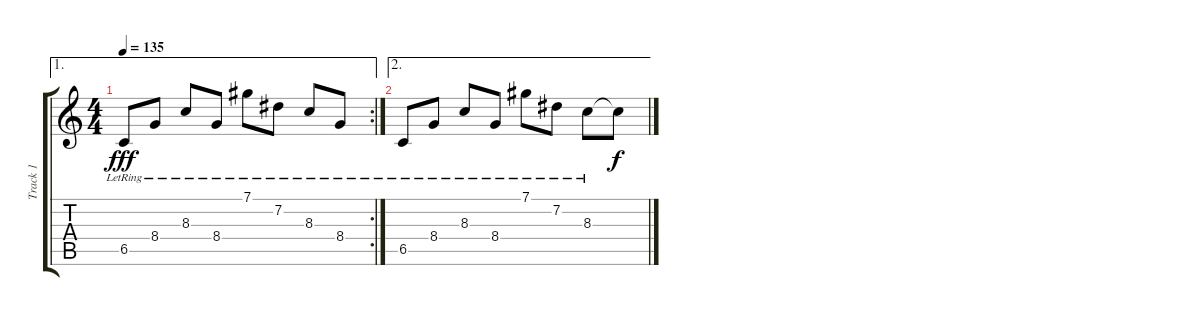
\track ("Track 1" "Track 1") {instrument electricguitarjazz}
\staff {score tabs}
\tuning (Db4 Ab3 E3 B2 Gb2 B1) {hide}
\ae 1
\rc 2
\ts (4 4)
\tempo 135
\clef g2
\ks c
6.5{lr}.8{dy fff} 8.4{lr}.8 8.3{lr}.8 8.4{lr}.8 7.1{lr}.8 7.2{lr}.8 8.3{lr}.8 8.4{lr}.8 |
\ae 2
6.5{lr}.8 8.4{lr}.8 8.3{lr}.8 8.4{lr}.8 7.1{lr}.8 7.2{lr}.8 8.3{lr}.8 8.3{t}.8{dy f}
